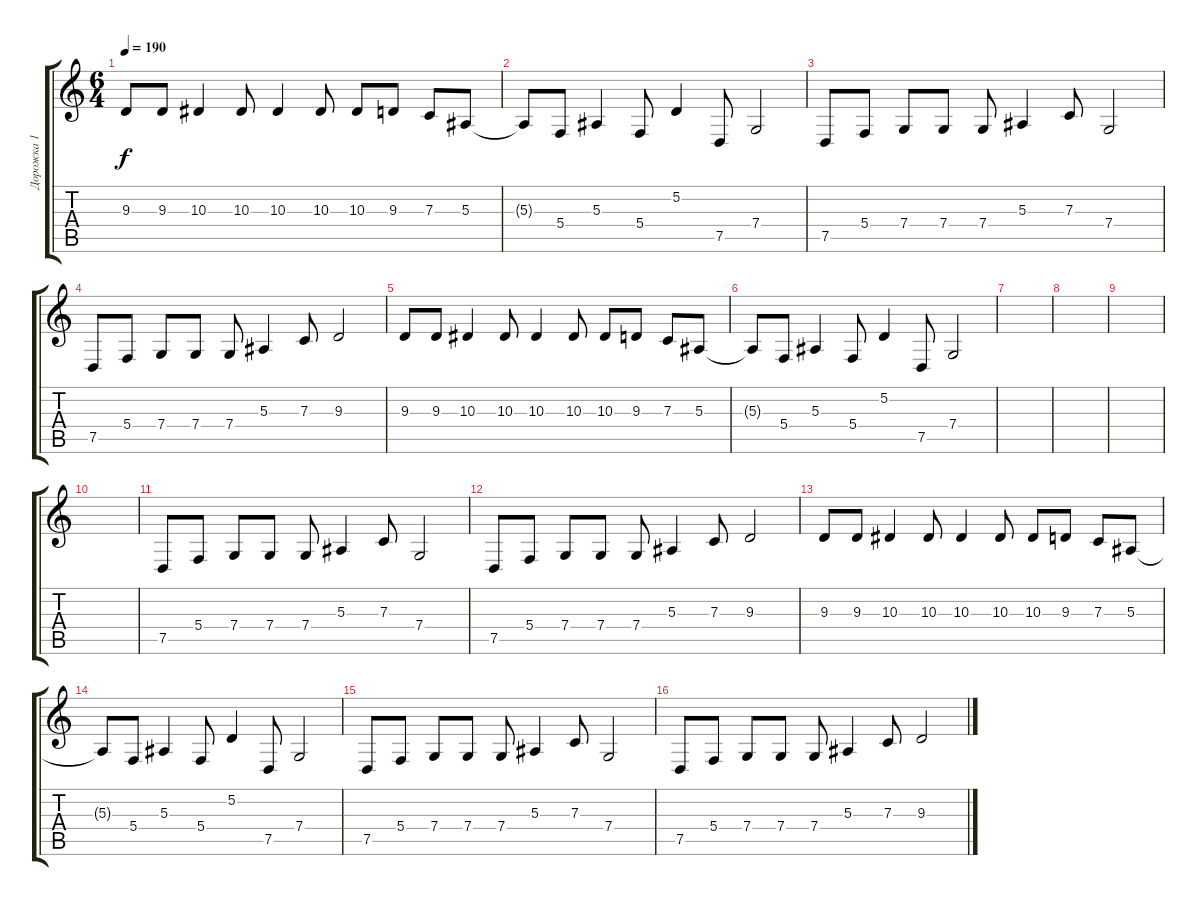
\track ("Дорожка 1" "Дорожка 1") {instrument viola}
\staff {score tabs}
\tuning (D4 A3 F3 C3 G2 D2) {hide}
\ts (6 4)
\tempo 190
\clef g2
\ks c
9.3.8{dy f} 9.3.8 10.3.4 10.3.8 10.3.4 10.3.8 10.3.8 9.3.8 7.3.8 5.3.8 |
5.3{t}.8 5.4.8 5.3.4 5.4.8 5.2.4 7.5.8 7.4.2 |
7.5.8 5.4.8 7.4.8 7.4.8 7.4.8 5.3.4 7.3.8 7.4.2 |
7.5.8 5.4.8 7.4.8 7.4.8 7.4.8 5.3.4 7.3.8 9.3.2 |
9.3.8 9.3.8 10.3.4 10.3.8 10.3.4 10.3.8 10.3.8 9.3.8 7.3.8 5.3.8 |
5.3{t}.8 5.4.8 5.3.4 5.4.8 5.2.4 7.5.8 7.4.2 |
|
|
|
|
7.5.8 5.4.8 7.4.8 7.4.8 7.4.8 5.3.4 7.3.8 7.4.2 |
7.5.8 5.4.8 7.4.8 7.4.8 7.4.8 5.3.4 7.3.8 9.3.2 |
9.3.8 9.3.8 10.3.4 10.3.8 10.3.4 10.3.8 10.3.8 9.3.8 7.3.8 5.3.8 |
5.3{t}.8 5.4.8 5.3.4 5.4.8 5.2.4 7.5.8 7.4.2 |
7.5.8 5.4.8 7.4.8 7.4.8 7.4.8 5.3.4 7.3.8 7.4.2 |
7.5.8 5.4.8 7.4.8 7.4.8 7.4.8 5.3.4 7.3.8 9.3.2
